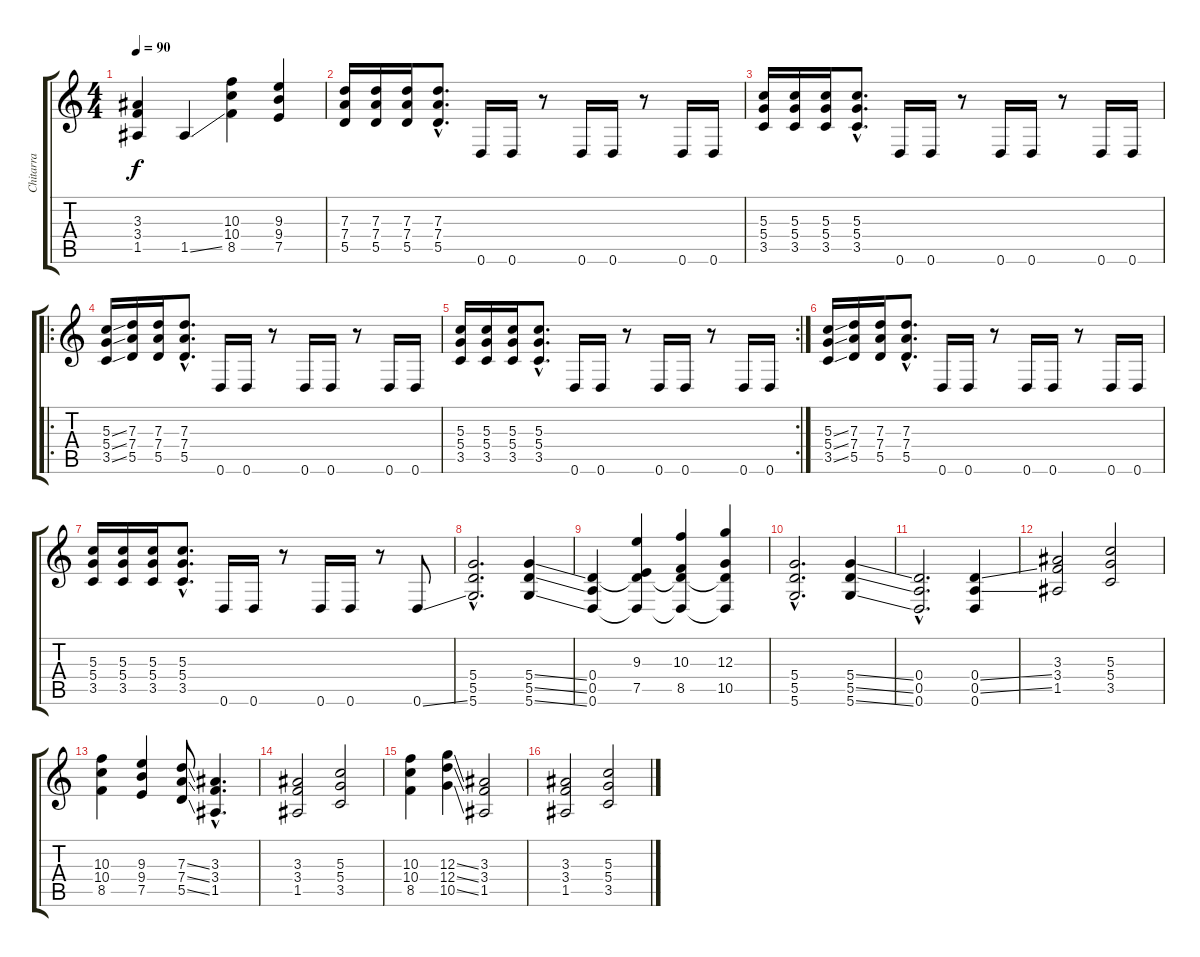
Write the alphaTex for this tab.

\track ("Chitarra" "Chitarra") {instrument overdrivenguitar}
\staff {score tabs}
\tuning (E4 B3 G3 D3 A2 D2) {hide}
\ts (4 4)
\tempo 90
\clef g2
\ks c
(3.3 3.4 1.5).4{dy f} 1.5{ss}.4 (10.3 10.4 8.5).4 (9.3 9.4 7.5).4 |
(7.3 7.4 5.5).16 (7.3 7.4 5.5).16 (7.3 7.4 5.5).16 (7.3{hac} 7.4{hac} 5.5{hac}).8{d} 0.6.16 0.6.16 r.8 0.6.16 0.6.16 r.8 0.6.16 0.6.16 |
(5.3 5.4 3.5).16 (5.3 5.4 3.5).16 (5.3 5.4 3.5).16 (5.3{hac} 5.4{hac} 3.5{hac}).8{d} 0.6.16 0.6.16 r.8 0.6.16 0.6.16 r.8 0.6.16 0.6.16 |
\ro
(5.3{ss} 5.4{ss} 3.5{ss}).16 (7.3 7.4 5.5).16 (7.3 7.4 5.5).16 (7.3{hac} 7.4{hac} 5.5{hac}).8{d} 0.6.16 0.6.16 r.8 0.6.16 0.6.16 r.8 0.6.16 0.6.16 |
\rc 2
(5.3 5.4 3.5).16 (5.3 5.4 3.5).16 (5.3 5.4 3.5).16 (5.3{hac} 5.4{hac} 3.5{hac}).8{d} 0.6.16 0.6.16 r.8 0.6.16 0.6.16 r.8 0.6.16 0.6.16 |
(5.3{ss} 5.4{ss} 3.5{ss}).16 (7.3 7.4 5.5).16 (7.3 7.4 5.5).16 (7.3{hac} 7.4{hac} 5.5{hac}).8{d} 0.6.16 0.6.16 r.8 0.6.16 0.6.16 r.8 0.6.16 0.6.16 |
(5.3 5.4 3.5).16 (5.3 5.4 3.5).16 (5.3 5.4 3.5).16 (5.3{hac} 5.4{hac} 3.5{hac}).8{d} 0.6.16 0.6.16 r.8 0.6.16 0.6.16 r.8 0.6{ss}.8 |
(5.4{hac} 5.5{hac} 5.6{hac}).2{d} (5.4{ss} 5.5{ss} 5.6{ss}).4 |
(0.4 0.5 0.6).4 (9.3 0.4{t} 7.5 0.6{t}).4 (10.3 0.4{t} 8.5 0.6{t}).4 (12.3 0.4{t} 10.5 0.6{t}).4 |
(5.4{hac} 5.5{hac} 5.6{hac}).2{d} (5.4{ss} 5.5{ss} 5.6{ss}).4 |
(0.4{hac} 0.5{hac} 0.6{hac}).2{d} (0.4{ss} 0.5{ss} 0.6).4 |
(3.3 3.4 1.5).2 (5.3 5.4 3.5).2 |
(10.3 10.4 8.5).4 (9.3 9.4 7.5).4 (7.3{ss} 7.4{ss} 5.5{ss}).8 (3.3{hac} 3.4{hac} 1.5{hac}).4{d} |
(3.3 3.4 1.5).2 (5.3 5.4 3.5).2 |
(10.3 10.4 8.5).4 (12.3{ss} 12.4{ss} 10.5{ss}).4 (3.3 3.4 1.5).2 |
(3.3 3.4 1.5).2 (5.3 5.4 3.5).2
